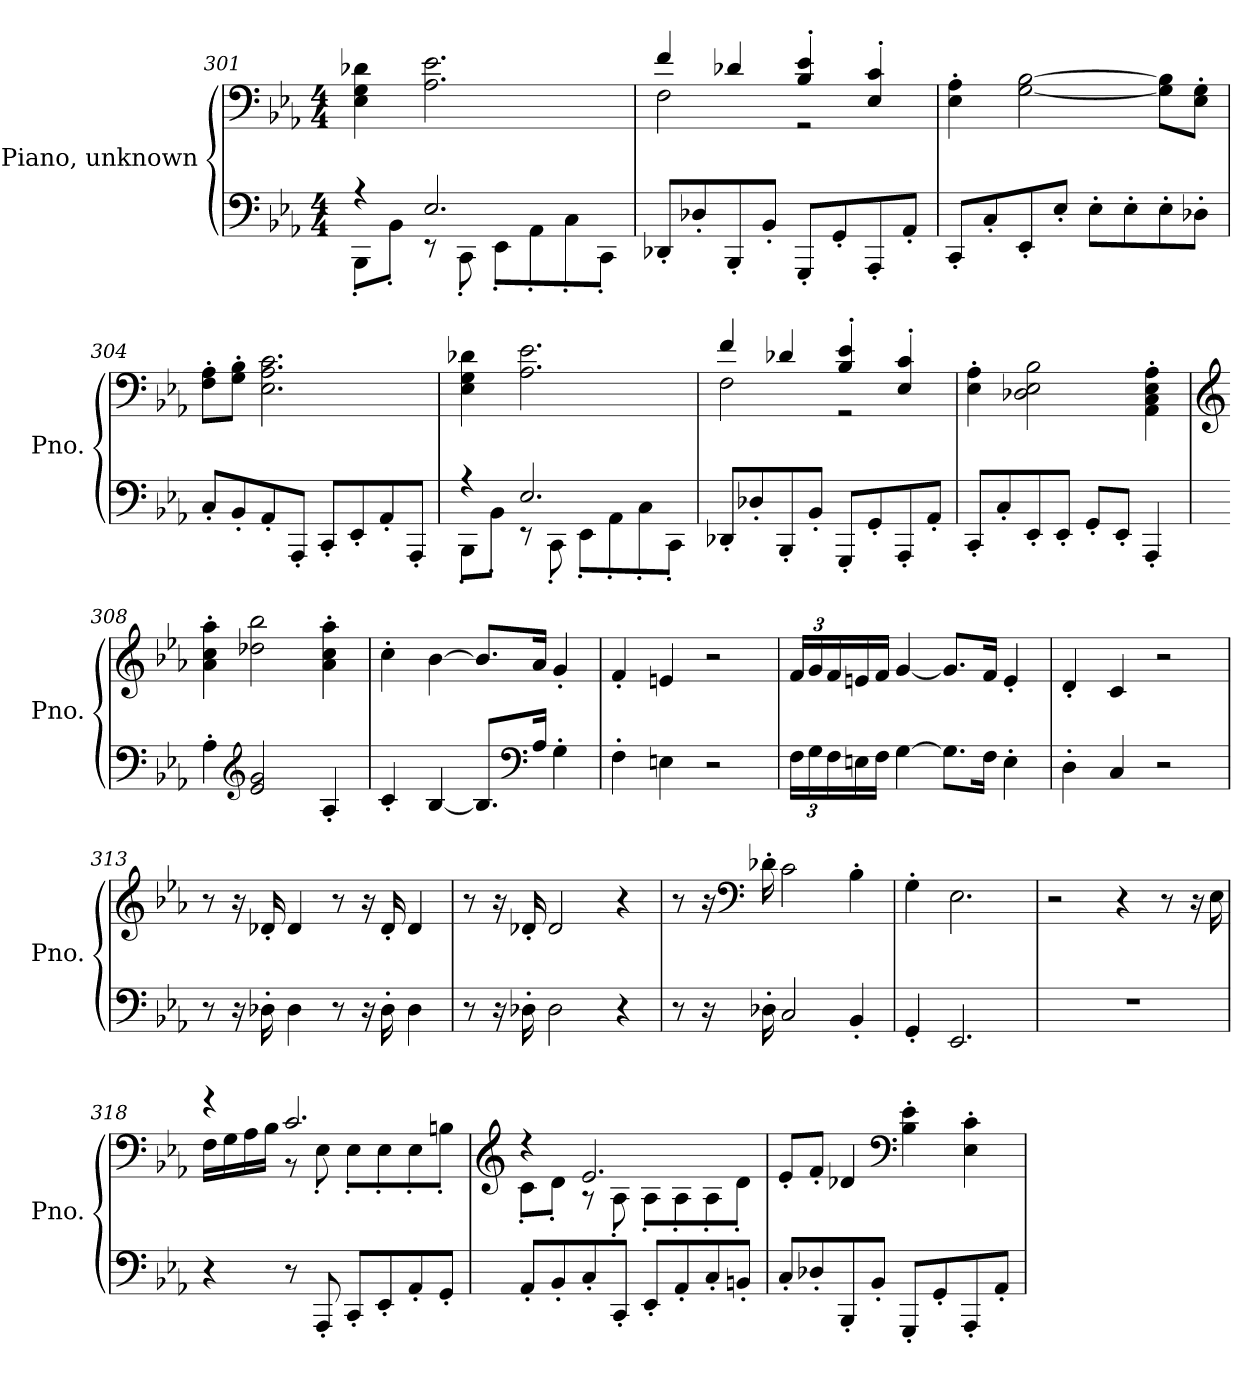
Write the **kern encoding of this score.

**kern	**kern
*part1	*part1
*staff2	*staff1
*I"Piano, unknown	*
*I'Pno.	*
*clefF4	*clefF4
*k[b-e-a-]	*k[b-e-a-]
*M4/4	*M4/4
=301	=301
*^	*
4r	8BBB-'\L	4E-\ 4G\ 4d-X\
.	8BB-'\J	.
2.E-/	8r	2.A-\ 2.e-\
.	8CC'\	.
.	8EE-'\L	.
.	8AA-'\	.
.	8C'\	.
.	8CC'\J	.
*v	*v	*
=302	=302
*	*^
8DD-X'/L	4f/	2F\
8D-X'/	.	.
8BBB-'/	4d-X/	.
8BB-'/J	.	.
8GGG'/L	4B-/' 4e-/'	2r
8GG'/	.	.
8AAA-'/	4E-/' 4c/'	.
8AA-'/J	.	.
*	*v	*v
=303	=303
8CC'/L	4E-\' 4A-\'
8C'/	.
8EE-'/	[2G\ [2B-\
8E-'/J	.
8E-'\L	.
8E-'\	.
8E-'\	8G\] 8B-\]L
8D-X'\J	8E-\' 8G\'J
!!LO:PB:g=z
=304	=304
8C'/L	8F\' 8A-\'L
8BB-'/	8G\' 8B-\'J
8AA-'/	2.E-\ 2.A-\ 2.c\
8AAA-'/J	.
8CC'/L	.
8EE-'/	.
8AA-'/	.
8AAA-'/J	.
=305	=305
*^	*
4r	8BBB-'\L	4E-\ 4G\ 4d-X\
.	8BB-'\J	.
2.E-/	8r	2.A-\ 2.e-\
.	8CC'\	.
.	8EE-'\L	.
.	8AA-'\	.
.	8C'\	.
.	8CC'\J	.
*v	*v	*
=306	=306
*	*^
8DD-X'/L	4f/	2F\
8D-X'/	.	.
8BBB-'/	4d-X/	.
8BB-'/J	.	.
8GGG'/L	4B-/' 4e-/'	2r
8GG'/	.	.
8AAA-'/	4E-/' 4c/'	.
8AA-'/J	.	.
*	*v	*v
=307	=307
8CC'/L	4E-\' 4A-\'
8C'/	.
8EE-'/	2D-X\ 2E-\ 2B-\
8EE-'/J	.
8GG'/L	.
8EE-'/J	.
4AAA-'/	4AA-\' 4C\' 4E-\' 4A-\'
!!LO:LB:g=z
=308	=308
*	*clefG2
4A-'\	4a-\' 4cc\' 4aa-\'
*clefG2	*
2e-/ 2g/	2dd-X\ 2bb-\
4A-'/	4a-\' 4cc\' 4aa-\'
=309	=309
4c'/	4cc'\
[4B-/	[4b-\
8.B-/L]	8.b-/L]
*clefF4	*
16A-/Jk	16a-/Jk
4G'\	4g'/
=310	=310
4F'\	4f'/
4En\	4en/
2r	2r
=311	=311
*Xbrackettup	*Xbrackettup
24F\LL	24f/LL
24G\	24g/
24F\	24f/
16En\	16en/
16F\JJ	16f/JJ
[4G\	[4g/
8.G\L]	8.g/L]
16F\Jk	16f/Jk
4E'\	4e'/
=312	=312
4D'\	4d'/
4C/	4c/
2r	2r
!!LO:LB:g=z
=313	=313
8r	8r
16r	16r
16D-X'\	16d-X'/
4D-\	4d-/
8r	8r
16r	16r
16D-'\	16d-'/
4D-\	4d-/
=314	=314
8r	8r
16r	16r
16D-X'\	16d-X'/
2D-\	2d-/
4r	4r
=315	=315
8r	8r
16r	16r
*	*clefF4
16D-X'\	16d-X'\
2C/	2c\
4BB-'/	4B-'\
=316	=316
4GG'/	4G'\
2.EE-/	2.E-\
=317	=317
1r	2r
.	4r
.	8r
.	16r
.	16E-\
!!LO:LB:g=z
=318	=318
*	*^
4r	4r	16F\LL
.	.	16G\
.	.	16A-\
.	.	16B-\JJ
8r	2.c/	8r
8AAA-'/	.	8E-'\
8CC'/L	.	8E-'\L
8EE-'/	.	8E-'\
8AA-'/	.	8E-'\
8GG'/J	.	8Bn'\J
=319	=319	=319
*	*clefG2	*
8AA-'/L	4r	8c'\L
8BB-'/	.	8d'\J
8C'/	2.e-/	8r
8CC'/J	.	8A-'\
8EE-'/L	.	8A-'\L
8AA-'/	.	8A-'\
8C'/	.	8A-'\
8BBn'/J	.	8d'\J
*	*v	*v
=320	=320
8C'/L	8e-'/L
8D-X'/	8f'/J
8BBB-'/	4d-X/
8BB-'/J	.
*	*clefF4
8GGG'/L	4B-\' 4e-\'
8GG'/	.
8AAA-'/	4E-\' 4c\'
8AA-'/J	.
=	=
*-	*-
